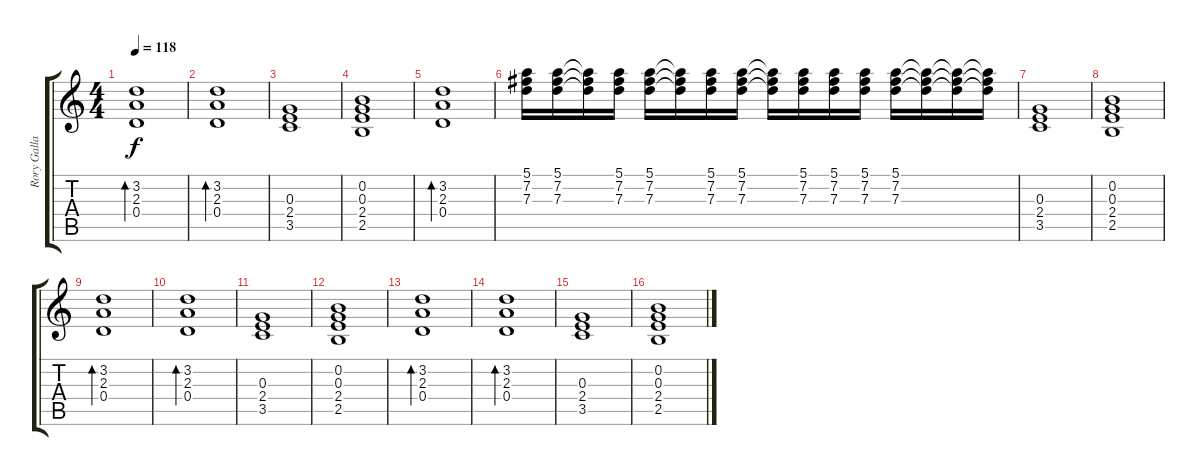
\track ("Rory Gallagher" "Rory Galla") {instrument distortionguitar}
\staff {score tabs}
\tuning (E4 B3 G3 D3 A2 E2) {hide}
\ts (4 4)
\tempo 118
\clef g2
\ks c
(3.2 2.3 0.4).1{bd 240 dy f} |
(3.2 2.3 0.4).1{bd 240} |
(0.3 2.4 3.5).1{volume 14} |
(0.2 0.3 2.4 2.5).1 |
(3.2 2.3 0.4).1{bd 240} |
(5.1 7.2 7.3).16{volume 12} (5.1 7.2 7.3).16 (5.1{t} 7.2{t} 7.3{t}).16 (5.1 7.2 7.3).16 (5.1 7.2 7.3).16 (5.1{t} 7.2{t} 7.3{t}).16 (5.1 7.2 7.3).16 (5.1 7.2 7.3).16 (5.1{t} 7.2{t} 7.3{t}).16 (5.1 7.2 7.3).16 (5.1 7.2 7.3).16 (5.1 7.2 7.3).16 (5.1 7.2 7.3).16 (5.1{t} 7.2{t} 7.3{t}).16 (5.1{t} 7.2{t} 7.3{t}).16 (5.1{t} 7.2{t} 7.3{t}).16 |
(0.3 2.4 3.5).1{volume 14} |
(0.2 0.3 2.4 2.5).1 |
(3.2 2.3 0.4).1{bd 240} |
(3.2 2.3 0.4).1{bd 240} |
(0.3 2.4 3.5).1{volume 14} |
(0.2 0.3 2.4 2.5).1 |
(3.2 2.3 0.4).1{bd 240} |
(3.2 2.3 0.4).1{bd 240} |
(0.3 2.4 3.5).1{volume 14} |
(0.2 0.3 2.4 2.5).1
